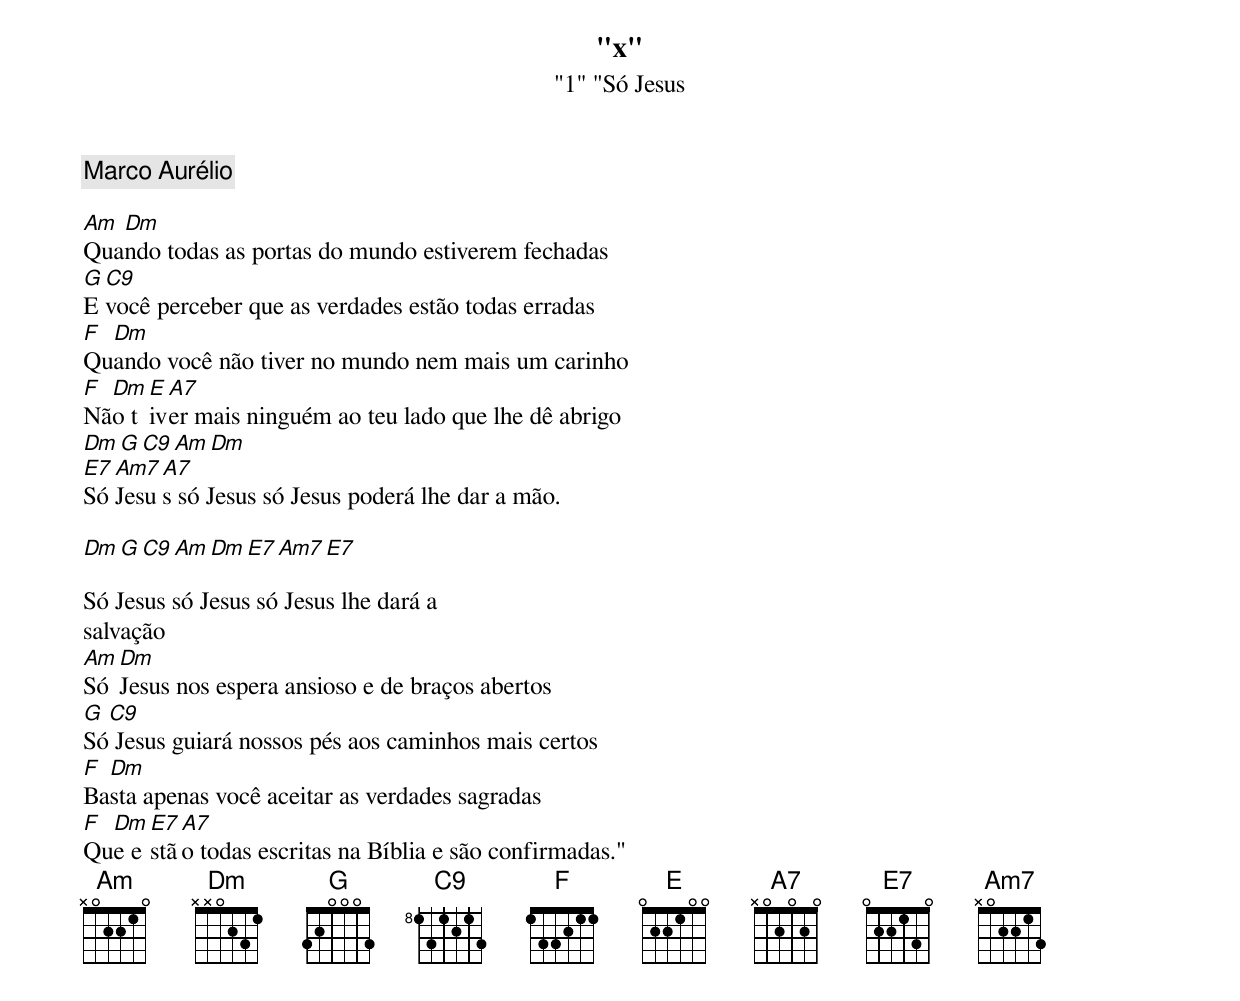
"x"
"1" "Só Jesus
Marco Aurélio

Am Dm
Quando todas as portas do mundo estiverem fechadas
G C9
E você perceber que as verdades estão todas erradas
F Dm
Quando você não tiver no mundo nem mais um carinho
F Dm E A7
Não tiver mais ninguém ao teu lado que lhe dê abrigo
Dm G C9 Am Dm
E7 Am7 A7
Só Jesus só Jesus só Jesus poderá lhe dar a mão.

Dm G C9 Am Dm E7 Am7 E7

Só Jesus só Jesus só Jesus lhe dará a
salvação
Am Dm
Só Jesus nos espera ansioso e de braços abertos
G C9
Só Jesus guiará nossos pés aos caminhos mais certos
F Dm
Basta apenas você aceitar as verdades sagradas
F Dm E7 A7
Que estão todas escritas na Bíblia e são confirmadas."
